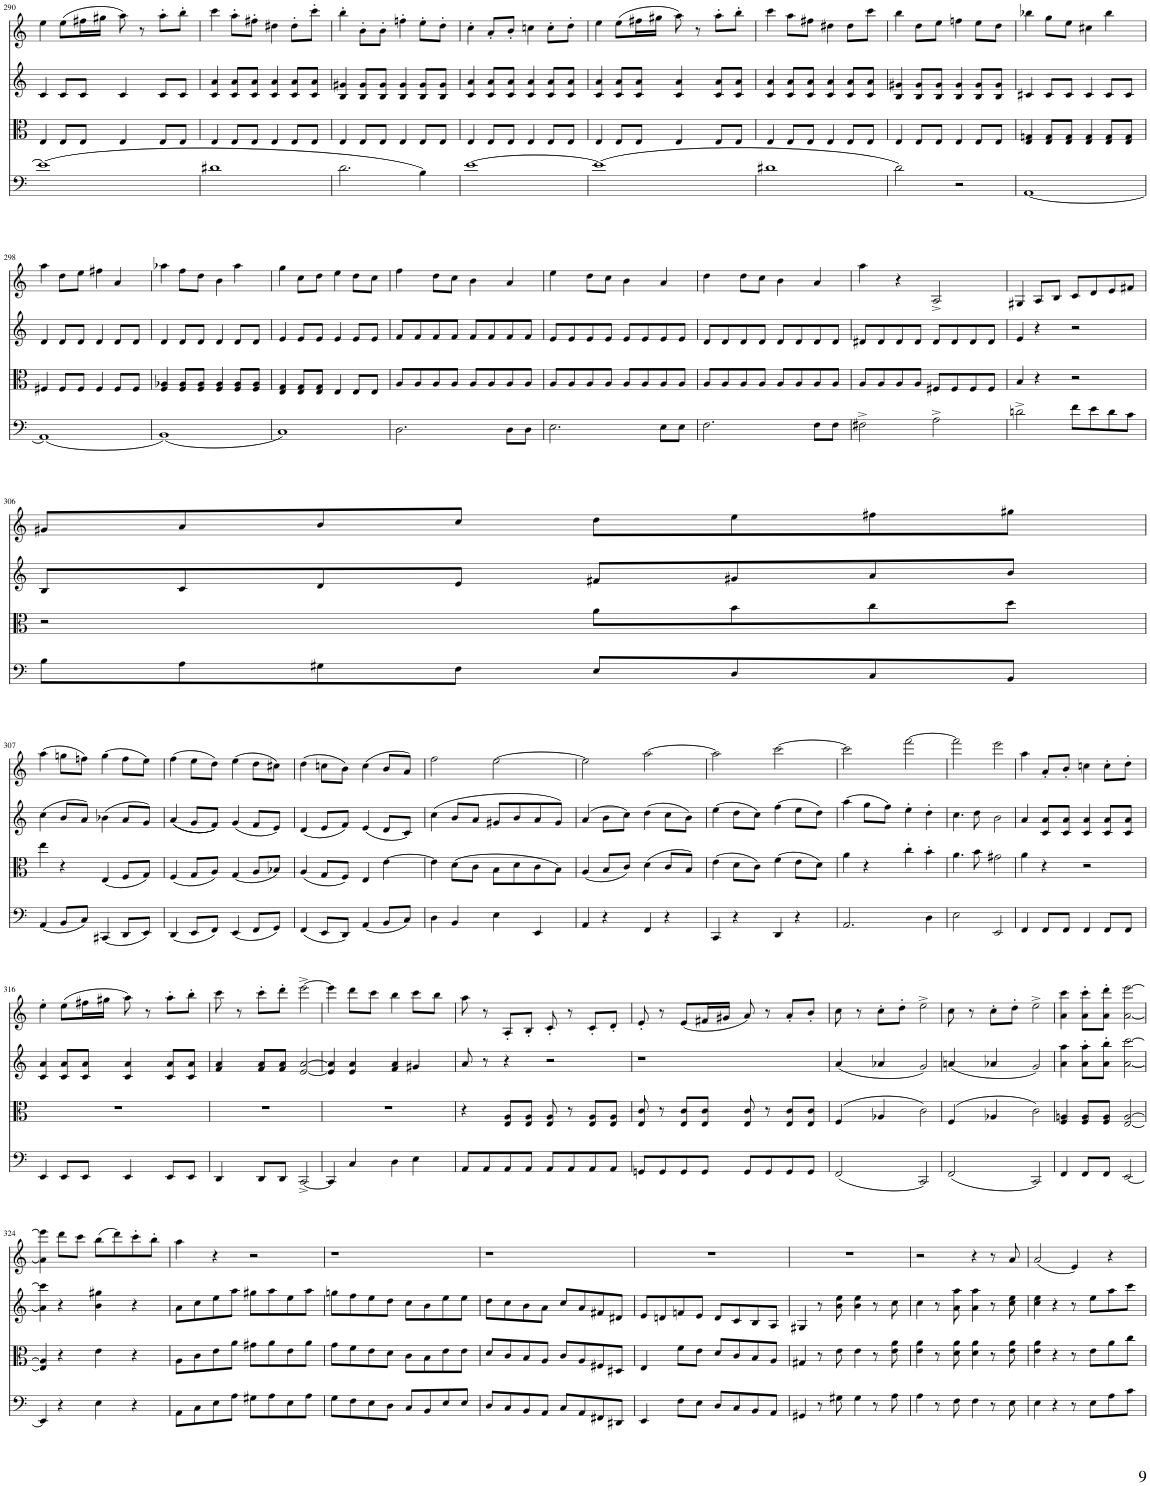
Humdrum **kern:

**kern	**kern	**kern	**kern
*part4	*part3	*part2	*part1
*staff4	*staff3	*staff2	*staff1
*I"Violoncello	*I"Viola	*I"Violin	*I"Violin
*I'Vc	*I'Vla	*I'Vln	*I'Vln
!!LO:PB:g=z
*clefF4	*clefC3	*clefG2	*clefG2
*k[]	*k[]	*k[]	*k[]
*M2/2	*M2/2	*M2/2	*M2/2
*met(c|)	*met(c|)	*met(c|)	*met(c|)
=290	=290	=290	=290
(1e]	4E/	4c/	4ee\
.	8E/L	8c/L	(8ee\L
.	8E/J	8c/J	16ff#X\L
.	.	.	16gg#X\JJ
.	4E/	4c/	8aa\)
.	.	.	8r
.	8E/L	8c/L	8aa'\L
.	8E/J	8c/J	8bb'\J
=291	=291	=291	=291
1d#X	4E/	4c/ 4a/	4ccc\
.	8E/L	8c/ 8a/L	8aa'\L
.	8E/J	8c/ 8a/J	8ff#X'\J
.	4E/	4c/ 4a/	4dd#X\
.	8E/L	8c/ 8a/L	8dd#'\L
.	8E/J	8c/ 8a/J	8ccc'\J
=292	=292	=292	=292
2.d\	4E/	4B/ 4g#X/	4bb'\
.	8E/L	8B/ 8g#/L	8b'\L
.	8E/J	8B/ 8g#/J	8b'\J
.	4E/	4B/ 4g#/	4ffn'\
4B\)	8E/L	8B/ 8g#/L	8ee'\L
.	8E/J	8B/ 8g#/J	8dd'\J
=293	=293	=293	=293
[1e	4E/	4c/ 4a/	4cc'\
.	8E/L	8c/ 8a/L	8a'/L
.	8E/J	8c/ 8a/J	8b'/J
.	4E/	4c/ 4a/	4ccn\
.	8E/L	8c/ 8a/L	8cc'\L
.	8E/J	8c/ 8a/J	8dd'\J
=294	=294	=294	=294
(1e]	4E/	4c/ 4a/	4ee\
.	8E/L	8c/ 8a/L	(8ee\L
.	8E/J	8c/ 8a/J	16ff#X\L
.	.	.	16gg#X\JJ
.	4E/	4c/ 4a/	8aa\)
.	.	.	8r
.	8E/L	8c/ 8a/L	8aa'\L
.	8E/J	8c/ 8a/J	8bb'\J
=295	=295	=295	=295
1d#X	4E/	4c/ 4a/	4ccc\
.	8E/L	8c/ 8a/L	8aa\L
.	8E/J	8c/ 8a/J	8ff#X\J
.	4E/	4c/ 4a/	4dd#X\
.	8E/L	8c/ 8a/L	8dd#\L
.	8E/J	8c/ 8a/J	8ccc\J
=296	=296	=296	=296
2d\)	4E/	4B/ 4g#X/	4bb\
.	8E/L	8B/ 8g#/L	8dd\L
.	8E/J	8B/ 8g#/J	8ee\J
2r	4E/	4B/ 4g#/	4ffn\
.	8E/L	8B/ 8g#/L	8ee\L
.	8E/J	8B/ 8g#/J	8dd\J
=297	=297	=297	=297
[1AA	4E/ 4Gn/	4c#X/	4bb-X\
.	8E/ 8G/L	8c#/L	8gg\L
.	8E/ 8G/J	8c#/J	8ee\J
.	4E/ 4G/	4c#/	4cc#X\
.	8E/ 8G/L	8c#/L	4bb-\
.	8E/ 8G/J	8c#/J	.
!!LO:LB:g=z
=298	=298	=298	=298
(1AA]	4F#X/	4d/	4aa\
.	8F#/L	8d/L	8dd\L
.	8F#/J	8d/J	8ee\J
.	4F#/	4d/	4ff#X\
.	8F#/L	8d/L	4a/
.	8F#/J	8d/J	.
=299	=299	=299	=299
(1BB)	4F/ 4A-X/	4d/	4aa-X\
.	8F/ 8A-/L	8d/L	8ff\L
.	8F/ 8A-/J	8d/J	8dd\J
.	4F/ 4A-/	4d/	4b\
.	8F/ 8A-/L	8d/L	4aa-\
.	8F/ 8A-/J	8d/J	.
=300	=300	=300	=300
1C)	4E/ 4G/	4e/	4gg\
.	8E/ 8G/L	8e/L	8cc\L
.	8E/ 8G/J	8e/J	8dd\J
.	4E/	4e/	4ee\
.	8E/L	8e/L	8dd\L
.	8E/J	8e/J	8cc\J
=301	=301	=301	=301
2.D\	8A/L	8f/L	4ff\
.	8A/	8f/	.
.	8A/	8f/	8dd\L
.	8A/J	8f/J	8cc\J
.	8A/L	8f/L	4b\
.	8A/	8f/	.
8D\L	8A/	8f/	4a/
8D\J	8A/J	8f/J	.
=302	=302	=302	=302
2.E\	8A/L	8e/L	4ee\
.	8A/	8e/	.
.	8A/	8e/	8dd\L
.	8A/J	8e/J	8cc\J
.	8A/L	8e/L	4b\
.	8A/	8e/	.
8E\L	8A/	8e/	4a/
8E\J	8A/J	8e/J	.
=303	=303	=303	=303
2.F\	8A/L	8d/L	4dd\
.	8A/	8d/	.
.	8A/	8d/	8dd\L
.	8A/J	8d/J	8cc\J
.	8A/L	8d/L	4b\
.	8A/	8d/	.
8F\L	8A/	8d/	4a/
8F\J	8A/J	8d/J	.
=304	=304	=304	=304
2F#X^\	8A/L	8d#X/L	4aa\
.	8A/	8d#/	.
.	8A/	8d#/	4r
.	8A/J	8d#/J	.
2A^\	8F#X/L	8d#/L	2A^/
.	8F#/	8d#/	.
.	8F#/	8d#/	.
.	8F#/J	8d#/J	.
=305	=305	=305	=305
2dn^\	4B/	4e/	4G#X/
.	4r	4r	8A/L
.	.	.	8B/J
8f\L	2r	2r	8c/L
8e\	.	.	8d/
8d\	.	.	8e/
8c\J	.	.	8f#X/J
!!LO:LB:g=z
=306	=306	=306	=306
8B\L	2r	8B/L	8g#X/L
8A\	.	8c/	8a/
8G#X\	.	8d/	8b/
8F\J	.	8e/J	8cc/J
8E/L	8a\L	8f#X/L	8dd\L
8D/	8b\	8g#X/	8ee\
8C/	8cc\	8a/	8ff#X\
8BB/J	8dd\J	8b/J	8gg#X\J
!!LO:LB:g=z
=307	=307	=307	=307
(4AA/	4ee\	(4cc\	(4aa\
8BB/L	4r	8b/L	8ggn\L
8C/J)	.	8a/J)	8ffn\J)
(4CC#X/	(4E/	(4b-X\	(4gg\
8DD/L	8F/L	8a/L	8ff\L
8EE/J)	8G/J)	8g/J)	8ee\J)
=308	=308	=308	=308
(4DD/	(4F/	((4a/	(4ff\
8EE/L	8G/L	8g/L	8ee\L
8FF/J)	8A/J)	8f/J))	8dd\J)
(4EE/	(4G/	(4g/	(4ee\
8FF/L	8A/L	8f/L	8dd\L
8GG/J)	8B-X/J)	8e/J)	8cc#X\J)
=309	=309	=309	=309
(4FF/	(4A/	(4d/	(4dd\
8EE/L	8G/L	8e/L	8ccn\L
8DD/J)	8F/J)	8f/J)	8b\J)
(4AA/	4E/	(4e/	(4cc\
8BB/L	[4e\	8d/L	8b/L
8C/J)	.	8c/J)	8a/J)
=310	=310	=310	=310
4D\	4e\]	(4cc\	2ff\
4BB/	(8d\L	8b/L	.
.	8c\J	8a/J	.
4E\	8B\L	8g#X/L	[2ee\
.	8d\	8b/	.
4EE/	8c\	8a/	.
.	8B\J)	8g#/J)	.
=311	=311	=311	=311
4AA/	(4A/	(4a/	2ee\]
4r	8B/L	8b\L	.
.	8c/J)	8cc\J)	.
4FF/	(4d\	(4dd\	[2aa\
4r	8c/L	8cc\L	.
.	8B/J)	8b\J)	.
=312	=312	=312	=312
4CC/	(4e\	(4ee\	2aa\]
4r	8d\L	8dd\L	.
.	8c\J)	8cc\J)	.
4DD/	(4f\	(4ff\	[2ccc\
4r	8e\L	8ee\L	.
.	8d\J)	8dd\J)	.
=313	=313	=313	=313
2.AA/	4a\	(4aa\	2ccc\]
.	4r	8gg\L	.
.	.	8ff\J)	.
.	4cc'\	4ee'\	[2fff\
4D\	4b'\	4dd'\	.
=314	=314	=314	=314
2E\	4.a\	4.cc\	2fff\]
.	8b\	8dd\	.
2EE/	2g#X\	2b\	2eee\
=315	=315	=315	=315
4FF/	4a\	4a/	4aa\
8FF/L	4r	8c/ 8a/L	8a'/L
8FF/J	.	8c/ 8a/J	8b'/J
4FF/	2r	4c/ 4a/	4ccn\
8FF/L	.	8c/ 8a/L	8cc'\L
8FF/J	.	8c/ 8a/J	8dd'\J
!!LO:LB:g=z
=316	=316	=316	=316
4EE/	1r	4c/ 4a/	4ee'\
8EE/L	.	8c/ 8a/L	(8ee\L
8EE/J	.	8c/ 8a/J	16ff#X\L
.	.	.	16gg#X\JJ
4EE/	.	4c/ 4a/	8aa\)
.	.	.	8r
8EE/L	.	8c/ 8a/L	8aa'\L
8EE/J	.	8c/ 8a/J	8bb'\J
=317	=317	=317	=317
4DD/	1r	4f/ 4a/	8ccc\
.	.	.	8r
8DD/L	.	8f/ 8a/L	8ccc'\L
8DD/J	.	8f/ 8a/J	8ddd'\J
[2CC^/	.	[2e/ [2a/	[2eee^\
=318	=318	=318	=318
4CC/]	1r	4e/] 4a/]	4eee\]
4C/	.	4e/ 4a/	8ddd\L
.	.	.	8ccc\J
4D\	.	4f/ 4a/	4bb\
4E\	.	4g#X/	8ccc\L
.	.	.	8bb\J
=319	=319	=319	=319
8AA/L	4r	8a/	8aa\
8AA/	.	8r	8r
8AA/	8E/ 8A/L	4r	8A'/L
8AA/J	8E/ 8A/J	.	8B'/J
8AA/L	8E/ 8A/	2r	8c'/
8AA/	8r	.	8r
8AA/	8E/ 8A/L	.	8c'/L
8AA/J	8E/ 8A/J	.	8d'/J
=320	=320	=320	=320
8GGn/L	8E/ 8c/	1r	8e'/
8GG/	8r	.	8r
8GG/	8E/ 8c/L	.	(8e/L
8GG/J	8E/ 8c/J	.	16f#X/L
.	.	.	16g#X/JJ
8GG/L	8E/ 8c/	.	8a/)
8GG/	8r	.	8r
8GG/	8E/ 8c/L	.	8a'/L
8GG/J	8E/ 8c/J	.	8b'/J
=321	=321	=321	=321
(2FF/	(4F/	(4a/	8cc\
.	.	.	8r
.	4A-X/	4a-X/	8cc'\L
.	.	.	8dd'\J
2CC/)	2c\)	2g/)	2ee^\
=322	=322	=322	=322
(2FF/	(4F/	(4an/	8cc\
.	.	.	8r
.	4A-X/	4a-X/	8cc'\L
.	.	.	8dd'\J
2CC/)	2c\)	2g/)	2ee^\
=323	=323	=323	=323
4FF/	4F/ 4An/	4a\ 4aa\	4a\ 4ccc\
8FF/L	8F/ 8A/L	8a\' 8aa\'L	8a\' 8ccc\'L
8FF/J	8F/ 8A/J	8a\' 8bb\'J	8a\' 8ddd\'J
[2EE/	[2E/ [2A/	[2a\ [2ccc\	[2a\ [2eee\
!!LO:LB:g=z
=324	=324	=324	=324
4EE/]	4E/] 4A/]	4a\] 4ccc\]	4a\] 4eee\]
4r	4r	4r	8ddd\L
.	.	.	8ccc\J
4E\	4e\	4b\ 4gg#X\	(8bb\L
.	.	.	8ddd\)
4r	4r	4r	8ccc'\
.	.	.	8bb'\J
=325	=325	=325	=325
8AA\L	8A\L	8a\L	4aa\
8C\	8c\	8cc\	.
8E\	8e\	8ee\	4r
8A\J	8a\J	8aa\J	.
8G#X\L	8g#X\L	8gg#X\L	2r
8A\	8a\	8aa\	.
8E\	8e\	8ee\	.
8A\J	8a\J	8aa\J	.
=326	=326	=326	=326
8G\L	8g\L	8ggn\L	1r
8F\	8f\	8ff\	.
8E\	8e\	8ee\	.
8D\J	8d\J	8dd\J	.
8C/L	8c\L	8cc\L	.
8BB/	8B\	8b\	.
8E/	8e\	8ee\	.
8E/J	8e\J	8ee\J	.
=327	=327	=327	=327
8D/L	8d/L	8dd\L	1r
8C/	8c/	8cc\	.
8BB/	8B/	8b\	.
8AA/J	8A/J	8a\J	.
8C/L	8c/L	8cc/L	.
8AA/	8A/	8a/	.
8FF#X/	8F#X/	8f#X/	.
8DD#X/J	8D#X/J	8d#X/J	.
=328	=328	=328	=328
4EE/	4E/	8e/L	1r
.	.	8dn/	.
8F\L	8f\L	8fn/	.
8E\J	8e\J	8e/J	.
8D/L	8d/L	8d/L	.
8C/	8c/	8c/	.
8BB/	8B/	8B/	.
8AA/J	8A/J	8A/J	.
=329	=329	=329	=329
4GG#X/	4G#X/	4G#X/	1r
8r	8r	8r	.
8G#X\	8e\	8b\ 8ee\	.
4G#\	4e\	4b\ 4ee\	.
8r	8r	8r	.
8A\	8e\ 8a\	8cc\	.
=330	=330	=330	=330
4A\	4e\ 4a\	4cc\	2r
8r	8r	8r	.
8F\	8d\ 8a\	8a\ 8aa\	.
4F\	4d\ 4a\	4a\ 4aa\	4r
8r	8r	8r	8r
8E\	8e\ 8a\	8cc\ 8ee\	8a/
=331	=331	=331	=331
4E\	4e\ 4a\	4cc\ 4ee\	(2a/
4r	4r	4r	.
8r	8r	8r	4e/)
8E\L	8e\L	8ee\L	.
8A\	8a\	8aa\	4r
8c\J	8cc\J	8ccc\J	.
=	=	=	=
*-	*-	*-	*-
